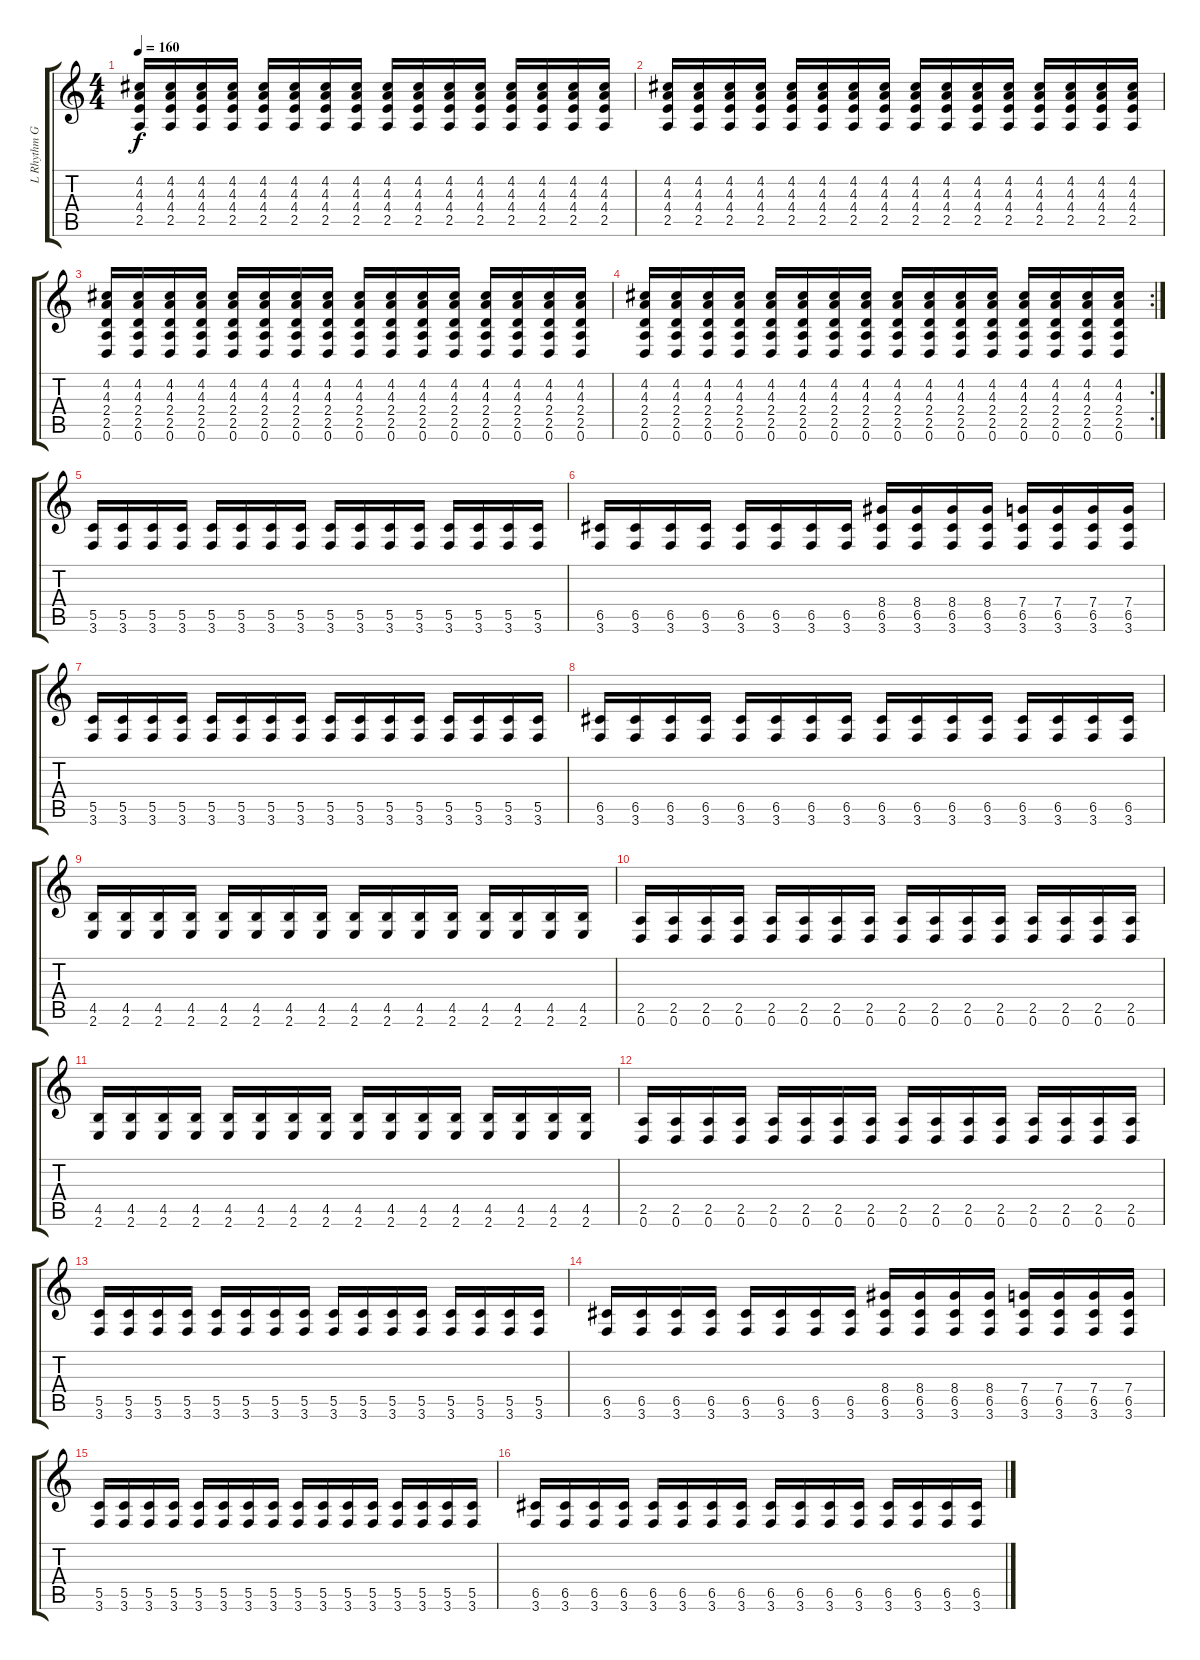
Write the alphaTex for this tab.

\track ("L Rhythm Guitar" "L Rhythm G") {instrument distortionguitar}
\staff {score tabs}
\tuning (D4 A3 F3 C3 G2 D2) {hide}
\ts (4 4)
\tempo 160
\clef g2
\ks c
(4.2 4.3 4.4 2.5).16{dy f} (4.2 4.3 4.4 2.5).16 (4.2 4.3 4.4 2.5).16 (4.2 4.3 4.4 2.5).16 (4.2 4.3 4.4 2.5).16 (4.2 4.3 4.4 2.5).16 (4.2 4.3 4.4 2.5).16 (4.2 4.3 4.4 2.5).16 (4.2 4.3 4.4 2.5).16 (4.2 4.3 4.4 2.5).16 (4.2 4.3 4.4 2.5).16 (4.2 4.3 4.4 2.5).16 (4.2 4.3 4.4 2.5).16 (4.2 4.3 4.4 2.5).16 (4.2 4.3 4.4 2.5).16 (4.2 4.3 4.4 2.5).16 |
(4.2 4.3 4.4 2.5).16 (4.2 4.3 4.4 2.5).16 (4.2 4.3 4.4 2.5).16 (4.2 4.3 4.4 2.5).16 (4.2 4.3 4.4 2.5).16 (4.2 4.3 4.4 2.5).16 (4.2 4.3 4.4 2.5).16 (4.2 4.3 4.4 2.5).16 (4.2 4.3 4.4 2.5).16 (4.2 4.3 4.4 2.5).16 (4.2 4.3 4.4 2.5).16 (4.2 4.3 4.4 2.5).16 (4.2 4.3 4.4 2.5).16 (4.2 4.3 4.4 2.5).16 (4.2 4.3 4.4 2.5).16 (4.2 4.3 4.4 2.5).16 |
(4.2 4.3 2.4 2.5 0.6).16 (4.2 4.3 2.4 2.5 0.6).16 (4.2 4.3 2.4 2.5 0.6).16 (4.2 4.3 2.4 2.5 0.6).16 (4.2 4.3 2.4 2.5 0.6).16 (4.2 4.3 2.4 2.5 0.6).16 (4.2 4.3 2.4 2.5 0.6).16 (4.2 4.3 2.4 2.5 0.6).16 (4.2 4.3 2.4 2.5 0.6).16 (4.2 4.3 2.4 2.5 0.6).16 (4.2 4.3 2.4 2.5 0.6).16 (4.2 4.3 2.4 2.5 0.6).16 (4.2 4.3 2.4 2.5 0.6).16 (4.2 4.3 2.4 2.5 0.6).16 (4.2 4.3 2.4 2.5 0.6).16 (4.2 4.3 2.4 2.5 0.6).16 |
\rc 2
(4.2 4.3 2.4 2.5 0.6).16 (4.2 4.3 2.4 2.5 0.6).16 (4.2 4.3 2.4 2.5 0.6).16 (4.2 4.3 2.4 2.5 0.6).16 (4.2 4.3 2.4 2.5 0.6).16 (4.2 4.3 2.4 2.5 0.6).16 (4.2 4.3 2.4 2.5 0.6).16 (4.2 4.3 2.4 2.5 0.6).16 (4.2 4.3 2.4 2.5 0.6).16 (4.2 4.3 2.4 2.5 0.6).16 (4.2 4.3 2.4 2.5 0.6).16 (4.2 4.3 2.4 2.5 0.6).16 (4.2 4.3 2.4 2.5 0.6).16 (4.2 4.3 2.4 2.5 0.6).16 (4.2 4.3 2.4 2.5 0.6).16 (4.2 4.3 2.4 2.5 0.6).16 |
(5.5 3.6).16 (5.5 3.6).16 (5.5 3.6).16 (5.5 3.6).16 (5.5 3.6).16 (5.5 3.6).16 (5.5 3.6).16 (5.5 3.6).16 (5.5 3.6).16 (5.5 3.6).16 (5.5 3.6).16 (5.5 3.6).16 (5.5 3.6).16 (5.5 3.6).16 (5.5 3.6).16 (5.5 3.6).16 |
(6.5 3.6).16 (6.5 3.6).16 (6.5 3.6).16 (6.5 3.6).16 (6.5 3.6).16 (6.5 3.6).16 (6.5 3.6).16 (6.5 3.6).16 (8.4 6.5 3.6).16 (8.4 6.5 3.6).16 (8.4 6.5 3.6).16 (8.4 6.5 3.6).16 (7.4 6.5 3.6).16 (7.4 6.5 3.6).16 (7.4 6.5 3.6).16 (7.4 6.5 3.6).16 |
(5.5 3.6).16 (5.5 3.6).16 (5.5 3.6).16 (5.5 3.6).16 (5.5 3.6).16 (5.5 3.6).16 (5.5 3.6).16 (5.5 3.6).16 (5.5 3.6).16 (5.5 3.6).16 (5.5 3.6).16 (5.5 3.6).16 (5.5 3.6).16 (5.5 3.6).16 (5.5 3.6).16 (5.5 3.6).16 |
(6.5 3.6).16 (6.5 3.6).16 (6.5 3.6).16 (6.5 3.6).16 (6.5 3.6).16 (6.5 3.6).16 (6.5 3.6).16 (6.5 3.6).16 (6.5 3.6).16 (6.5 3.6).16 (6.5 3.6).16 (6.5 3.6).16 (6.5 3.6).16 (6.5 3.6).16 (6.5 3.6).16 (6.5 3.6).16 |
(4.5 2.6).16 (4.5 2.6).16 (4.5 2.6).16 (4.5 2.6).16 (4.5 2.6).16 (4.5 2.6).16 (4.5 2.6).16 (4.5 2.6).16 (4.5 2.6).16 (4.5 2.6).16 (4.5 2.6).16 (4.5 2.6).16 (4.5 2.6).16 (4.5 2.6).16 (4.5 2.6).16 (4.5 2.6).16 |
(2.5 0.6).16 (2.5 0.6).16 (2.5 0.6).16 (2.5 0.6).16 (2.5 0.6).16 (2.5 0.6).16 (2.5 0.6).16 (2.5 0.6).16 (2.5 0.6).16 (2.5 0.6).16 (2.5 0.6).16 (2.5 0.6).16 (2.5 0.6).16 (2.5 0.6).16 (2.5 0.6).16 (2.5 0.6).16 |
(4.5 2.6).16 (4.5 2.6).16 (4.5 2.6).16 (4.5 2.6).16 (4.5 2.6).16 (4.5 2.6).16 (4.5 2.6).16 (4.5 2.6).16 (4.5 2.6).16 (4.5 2.6).16 (4.5 2.6).16 (4.5 2.6).16 (4.5 2.6).16 (4.5 2.6).16 (4.5 2.6).16 (4.5 2.6).16 |
(2.5 0.6).16 (2.5 0.6).16 (2.5 0.6).16 (2.5 0.6).16 (2.5 0.6).16 (2.5 0.6).16 (2.5 0.6).16 (2.5 0.6).16 (2.5 0.6).16 (2.5 0.6).16 (2.5 0.6).16 (2.5 0.6).16 (2.5 0.6).16 (2.5 0.6).16 (2.5 0.6).16 (2.5 0.6).16 |
(5.5 3.6).16 (5.5 3.6).16 (5.5 3.6).16 (5.5 3.6).16 (5.5 3.6).16 (5.5 3.6).16 (5.5 3.6).16 (5.5 3.6).16 (5.5 3.6).16 (5.5 3.6).16 (5.5 3.6).16 (5.5 3.6).16 (5.5 3.6).16 (5.5 3.6).16 (5.5 3.6).16 (5.5 3.6).16 |
(6.5 3.6).16 (6.5 3.6).16 (6.5 3.6).16 (6.5 3.6).16 (6.5 3.6).16 (6.5 3.6).16 (6.5 3.6).16 (6.5 3.6).16 (8.4 6.5 3.6).16 (8.4 6.5 3.6).16 (8.4 6.5 3.6).16 (8.4 6.5 3.6).16 (7.4 6.5 3.6).16 (7.4 6.5 3.6).16 (7.4 6.5 3.6).16 (7.4 6.5 3.6).16 |
(5.5 3.6).16 (5.5 3.6).16 (5.5 3.6).16 (5.5 3.6).16 (5.5 3.6).16 (5.5 3.6).16 (5.5 3.6).16 (5.5 3.6).16 (5.5 3.6).16 (5.5 3.6).16 (5.5 3.6).16 (5.5 3.6).16 (5.5 3.6).16 (5.5 3.6).16 (5.5 3.6).16 (5.5 3.6).16 |
(6.5 3.6).16 (6.5 3.6).16 (6.5 3.6).16 (6.5 3.6).16 (6.5 3.6).16 (6.5 3.6).16 (6.5 3.6).16 (6.5 3.6).16 (6.5 3.6).16 (6.5 3.6).16 (6.5 3.6).16 (6.5 3.6).16 (6.5 3.6).16 (6.5 3.6).16 (6.5 3.6).16 (6.5 3.6).16
